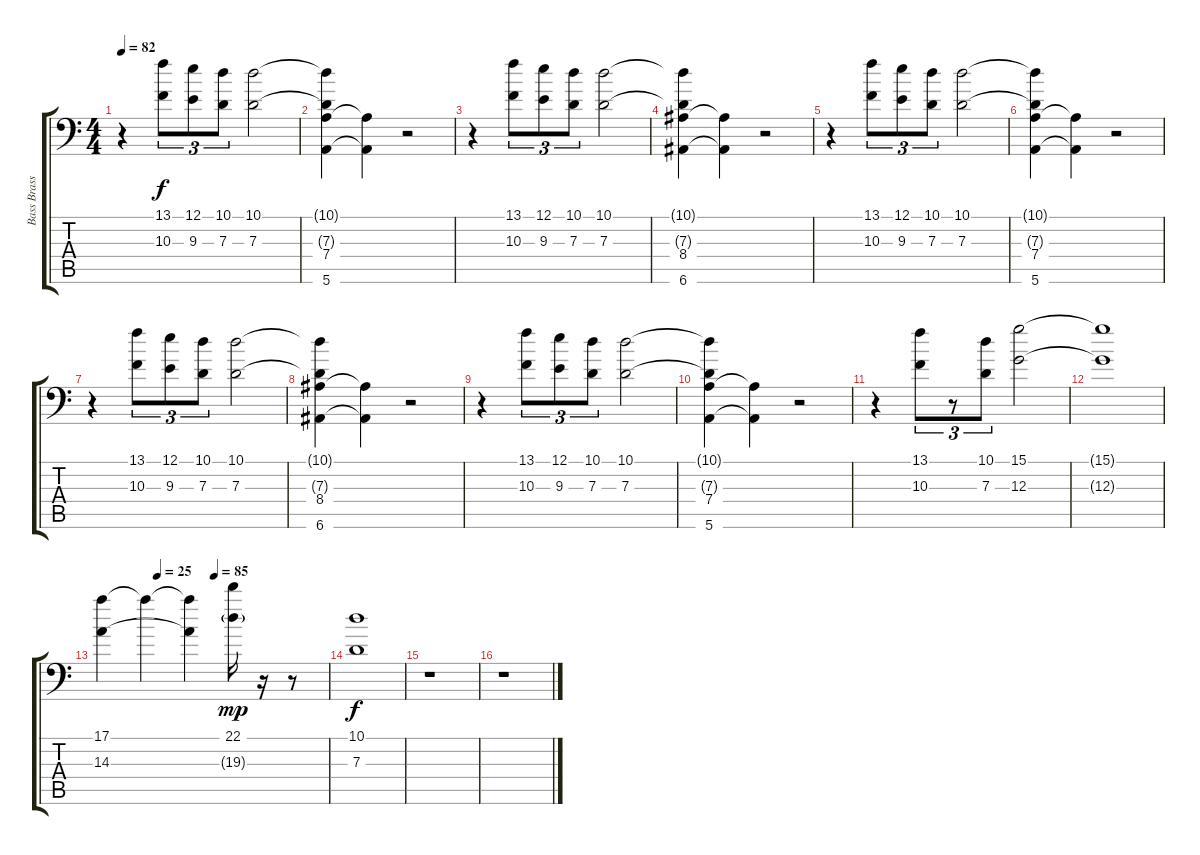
\track ("Bass Brass" "Bass Brass") {instrument synthbass1}
\staff {score tabs}
\tuning (E3 B2 G2 D2 A1 E1) {hide}
\ts (4 4)
\tempo 82
\clef f4
\ks c
r.4{dy f} (13.1 10.3).8{tu (3 2)} (12.1 9.3).8{tu (3 2)} (10.1 7.3).8{tu (3 2)} (10.1 7.3).2 |
(10.1{t} 7.3{t} 7.4 5.6).4 (7.4{t} 5.6{t}).4 r.2 |
r.4 (13.1 10.3).8{tu (3 2)} (12.1 9.3).8{tu (3 2)} (10.1 7.3).8{tu (3 2)} (10.1 7.3).2 |
(10.1{t} 7.3{t} 8.4 6.6).4 (8.4{t} 6.6{t}).4 r.2 |
r.4 (13.1 10.3).8{tu (3 2)} (12.1 9.3).8{tu (3 2)} (10.1 7.3).8{tu (3 2)} (10.1 7.3).2 |
(10.1{t} 7.3{t} 7.4 5.6).4 (7.4{t} 5.6{t}).4 r.2 |
r.4 (13.1 10.3).8{tu (3 2)} (12.1 9.3).8{tu (3 2)} (10.1 7.3).8{tu (3 2)} (10.1 7.3).2 |
(10.1{t} 7.3{t} 8.4 6.6).4 (8.4{t} 6.6{t}).4 r.2 |
r.4 (13.1 10.3).8{tu (3 2)} (12.1 9.3).8{tu (3 2)} (10.1 7.3).8{tu (3 2)} (10.1 7.3).2 |
(10.1{t} 7.3{t} 7.4 5.6).4 (7.4{t} 5.6{t}).4 r.2 |
r.4 (13.1 10.3).8{tu (3 2)} r.8{tu (3 2)} (10.1 7.3).8{tu (3 2)} (15.1 12.3).2 |
(15.1{t} 12.3{t}).1 |
\tempo (25 0.25)
\tempo (85 0.5)
(17.1 14.3).4 17.1{t}.4 (17.1{t} 14.3{t}).4 (22.1 19.3{g}).16{dy mp} r.16{volume 0} r.8 |
(10.1 7.3).1{dy f volume 11} |
r.1 |
r.1
